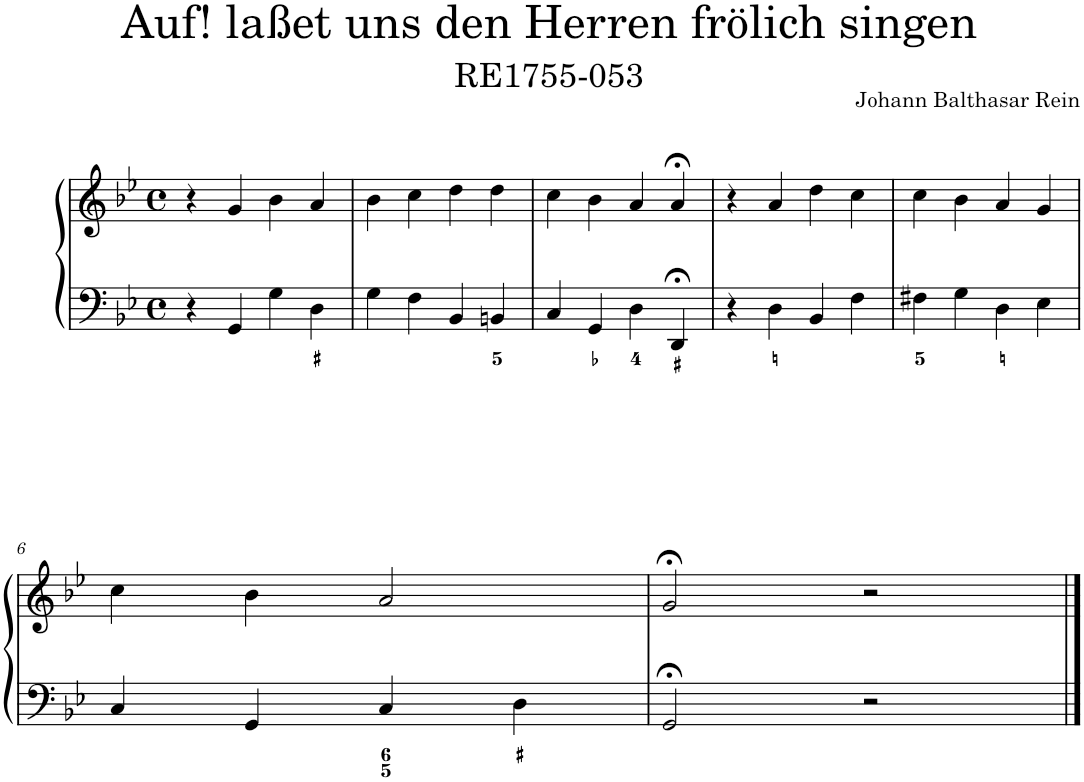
**kern	**kern
*part1	*part1
*staff2	*staff1
*I"Piano	*
*I'Pno.	*
*clefF4	*clefG2
*k[b-e-]	*k[b-e-]
*M4/4	*M4/4
*met(c)	*met(c)
=1	=1
4r	4r
4GG/	4g/
4G\	4b-\
4D\	4a/
=2	=2
4G\	4b-\
4F\	4cc\
4BB-/	4dd\
4BBn/	4dd\
=3	=3
4C/	4cc\
4GG/	4b-\
4D\	4a/
4DD;</	4a;</
=4	=4
4r	4r
4D\	4a/
4BB-/	4dd\
4F\	4cc\
=5	=5
4F#X\	4cc\
4G\	4b-\
4D\	4a/
4E-\	4g/
!!LO:LB:g=z
=6	=6
4C/	4cc\
4GG/	4b-\
4C/	2a/
4D\	.
=7	=7
2GG;</	2g;</
2r	2r
==	==
*-	*-
